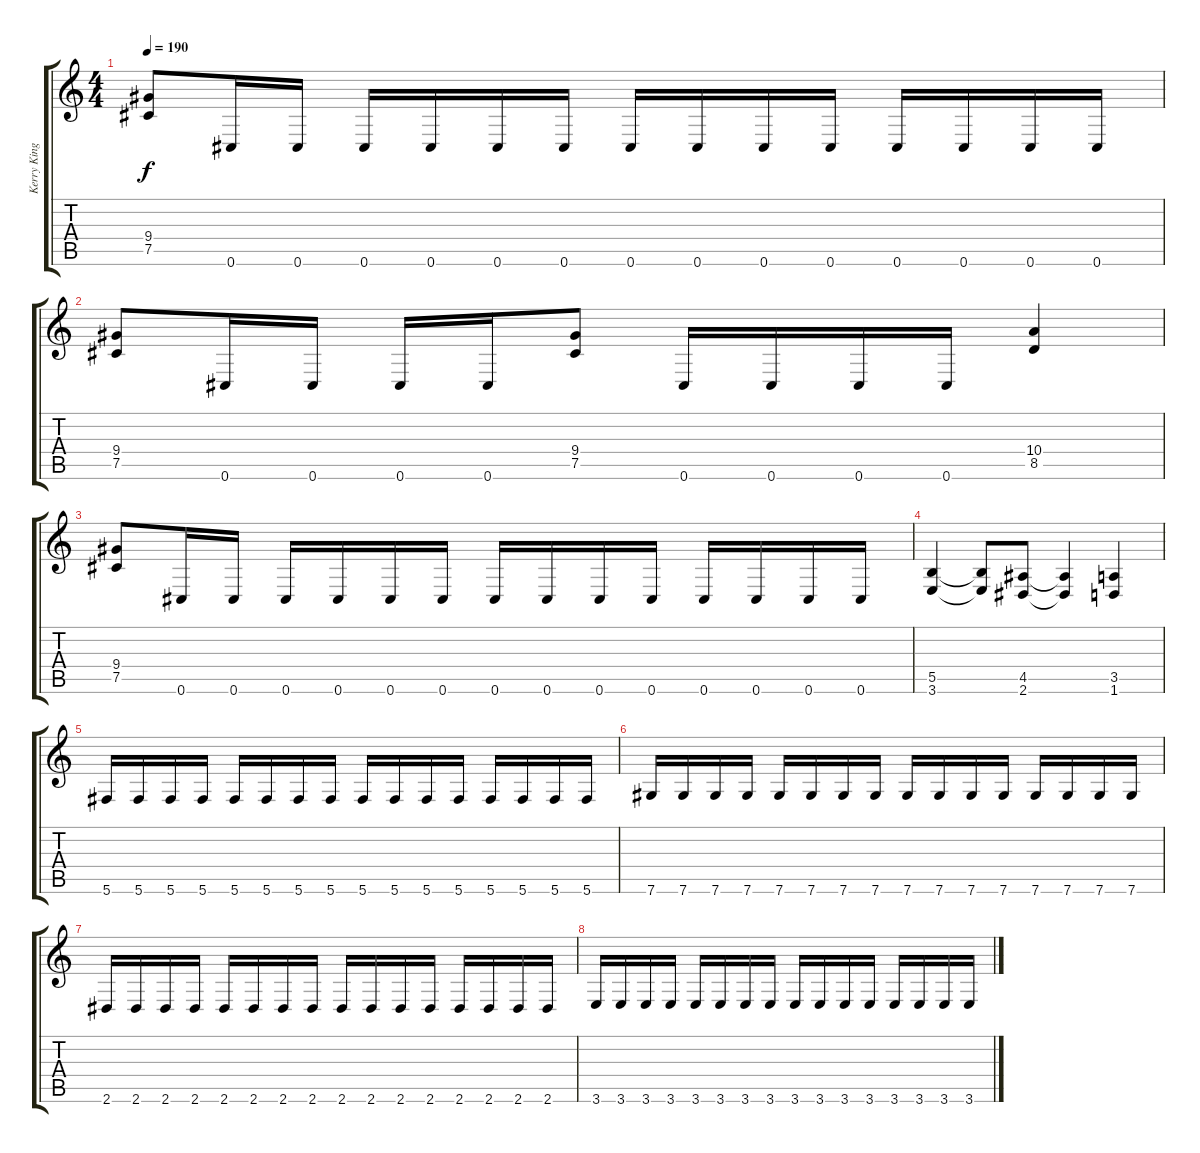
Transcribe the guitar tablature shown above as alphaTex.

\track ("Kerry King" "Kerry King") {instrument distortionguitar}
\staff {score tabs}
\tuning (Db4 Ab3 E3 B2 Gb2 Db2) {hide}
\ts (4 4)
\tempo 190
\clef g2
\ks c
(9.4 7.5).8{dy f} 0.6.16 0.6.16 0.6.16 0.6.16 0.6.16 0.6.16 0.6.16 0.6.16 0.6.16 0.6.16 0.6.16 0.6.16 0.6.16 0.6.16 |
(9.4 7.5).8 0.6.16 0.6.16 0.6.16 0.6.16 (9.4 7.5).8 0.6.16 0.6.16 0.6.16 0.6.16 (10.4 8.5).4 |
(9.4 7.5).8 0.6.16 0.6.16 0.6.16 0.6.16 0.6.16 0.6.16 0.6.16 0.6.16 0.6.16 0.6.16 0.6.16 0.6.16 0.6.16 0.6.16 |
(5.5 3.6).4 (5.5{t} 3.6{t}).8 (4.5 2.6).8 (4.5{t} 2.6{t}).4 (3.5 1.6).4 |
5.6.16 5.6.16 5.6.16 5.6.16 5.6.16 5.6.16 5.6.16 5.6.16 5.6.16 5.6.16 5.6.16 5.6.16 5.6.16 5.6.16 5.6.16 5.6.16 |
7.6.16 7.6.16 7.6.16 7.6.16 7.6.16 7.6.16 7.6.16 7.6.16 7.6.16 7.6.16 7.6.16 7.6.16 7.6.16 7.6.16 7.6.16 7.6.16 |
2.6.16 2.6.16 2.6.16 2.6.16 2.6.16 2.6.16 2.6.16 2.6.16 2.6.16 2.6.16 2.6.16 2.6.16 2.6.16 2.6.16 2.6.16 2.6.16 |
3.6.16 3.6.16 3.6.16 3.6.16 3.6.16 3.6.16 3.6.16 3.6.16 3.6.16 3.6.16 3.6.16 3.6.16 3.6.16 3.6.16 3.6.16 3.6.16
